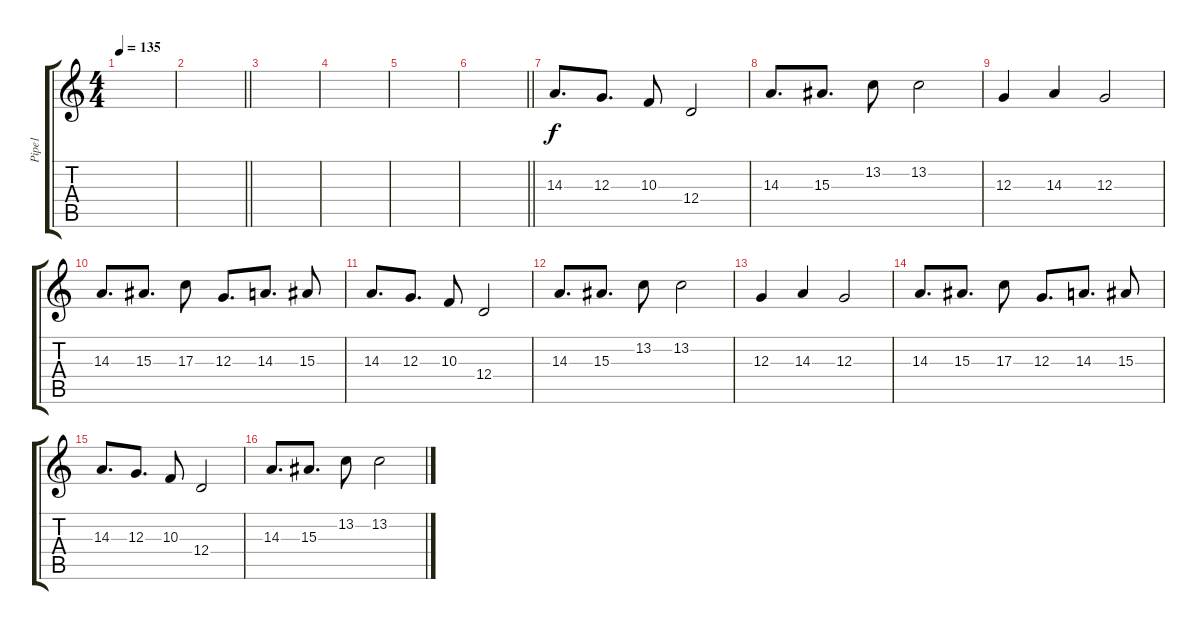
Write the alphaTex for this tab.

\track ("Pipe1" "Pipe1") {instrument altosax}
\staff {score tabs}
\tuning (E4 B3 G3 D3 A2 E2) {hide}
\ts (4 4)
\tempo 135
\clef g2
\ks c
|
\barLineRight lightlight
|
|
|
|
\barLineRight lightlight
|
14.3.8{d} 12.3.8{d} 10.3.8 12.4.2 |
14.3.8{d} 15.3.8{d} 13.2.8 13.2.2 |
12.3.4 14.3.4 12.3.2 |
14.3.8{d} 15.3.8{d} 17.3.8 12.3.8{d} 14.3.8{d} 15.3.8 |
14.3.8{d} 12.3.8{d} 10.3.8 12.4.2 |
14.3.8{d} 15.3.8{d} 13.2.8 13.2.2 |
12.3.4 14.3.4 12.3.2 |
14.3.8{d} 15.3.8{d} 17.3.8 12.3.8{d} 14.3.8{d} 15.3.8 |
14.3.8{d} 12.3.8{d} 10.3.8 12.4.2 |
14.3.8{d} 15.3.8{d} 13.2.8 13.2.2
